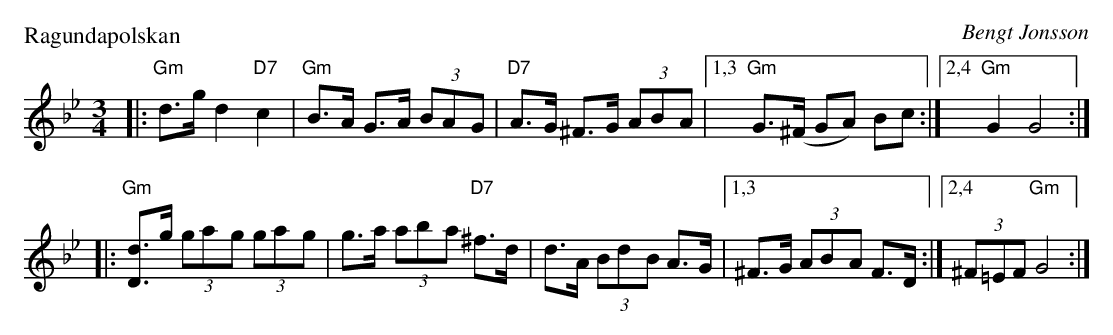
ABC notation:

X:1
P: Ragundapolskan
O: Bengt Jonsson
M: 3/4
L: 1/8
K: Gm
|: "Gm"d>g d2 "D7"c2 | "Gm"B>A G>A (3BA-G | "D7"A>G ^F>G (3AB-A |1,3 "Gm"G>(^F GA) Bc :|2,4 "Gm"G2 G4 :|
|: "Gm"[dD]>g (3ga-g (3ga-g | g>a (3ab-a "D7"^f>d | d>A (3Bd-B A>G |1,3 ^F>G (3AB-A F>D :|2,4 (3^F=EF "Gm"G4 :|
